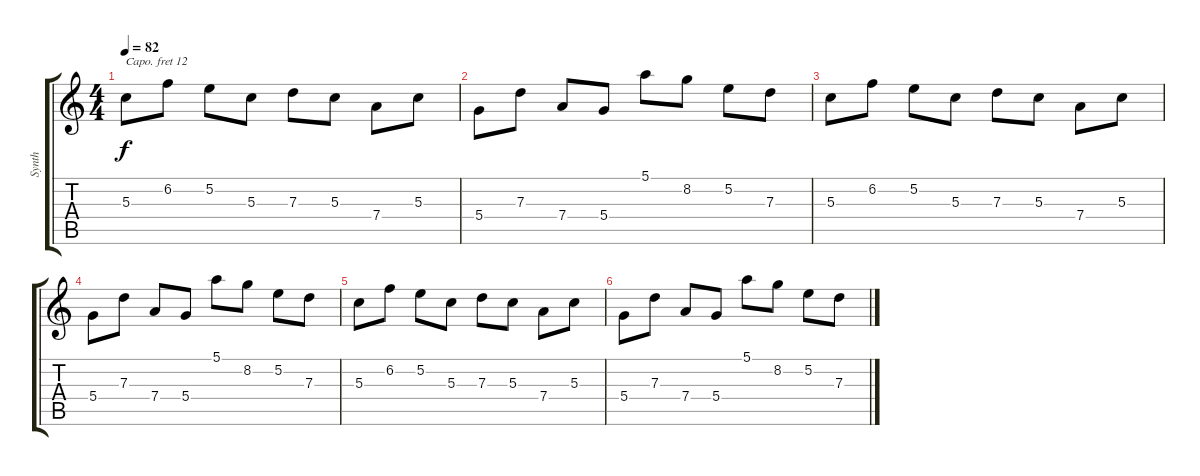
\track ("Synth" "Synth") {instrument pad7halo}
\staff {score tabs}
\capo 12
\tuning (E4 B3 G3 D3 A2 E2) {hide}
\ts (4 4)
\tempo 82
\clef g2
\ks c
5.3.8{dy f} 6.2.8 5.2.8 5.3.8 7.3.8 5.3.8 7.4.8 5.3.8 |
5.4.8 7.3.8 7.4.8 5.4.8 5.1.8 8.2.8 5.2.8 7.3.8 |
5.3.8 6.2.8 5.2.8 5.3.8 7.3.8 5.3.8 7.4.8 5.3.8 |
5.4.8 7.3.8 7.4.8 5.4.8 5.1.8 8.2.8 5.2.8 7.3.8 |
5.3.8 6.2.8 5.2.8 5.3.8 7.3.8 5.3.8 7.4.8 5.3.8 |
5.4.8 7.3.8 7.4.8 5.4.8 5.1.8 8.2.8 5.2.8 7.3.8
